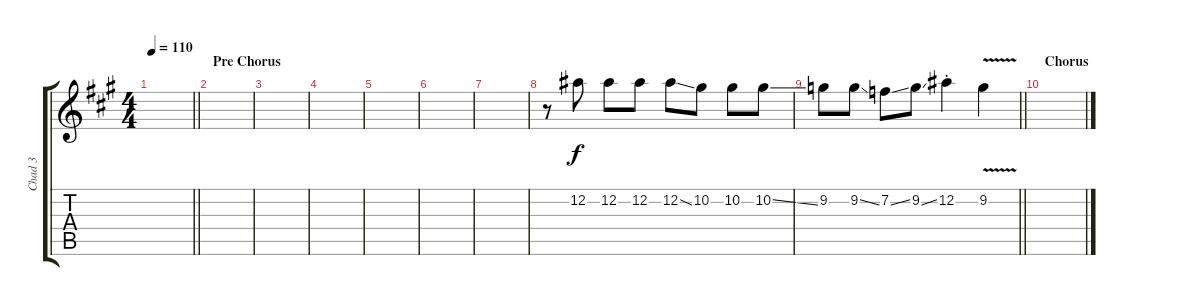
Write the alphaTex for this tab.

\track ("Chad 3" "Chad 3") {instrument distortionguitar}
\staff {score tabs}
\tuning (Eb4 Bb3 Gb3 Db3 Ab2 Eb2) {hide}
\ts (4 4)
\tempo 110
\clef g2
\barLineRight lightlight
\ks a
|
\section ("" "Pre Chorus")
|
|
|
|
|
|
r.8 12.2.8 12.2.8 12.2.8 12.2{ss}.8 10.2.8 10.2.8 10.2{ss}.8 |
\barLineRight lightlight
9.2.8 9.2{ss}.8 7.2{ss}.8 9.2{ss}.8 12.2{st}.4 9.2{v}.4 |
\section ("" "Chorus")
